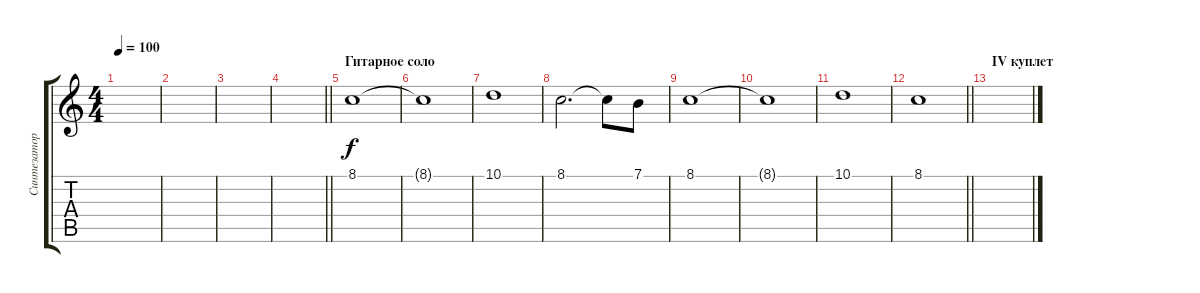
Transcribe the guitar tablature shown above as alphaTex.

\track ("Синтезатор" "Синтезатор") {instrument pad4choir}
\staff {score tabs}
\tuning (E4 B3 G3 D3 A2 E2) {hide}
\ts (4 4)
\tempo 100
\clef g2
\ks aminor
|
|
|
\barLineRight lightlight
|
\section ("" "Гитарное соло")
8.1.1{volume 9} |
8.1{t}.1 |
10.1.1 |
8.1.2{d} 8.1{t}.8 7.1.8 |
8.1.1 |
8.1{t}.1 |
10.1.1 |
\barLineRight lightlight
8.1.1 |
\section ("" "IV куплет")
